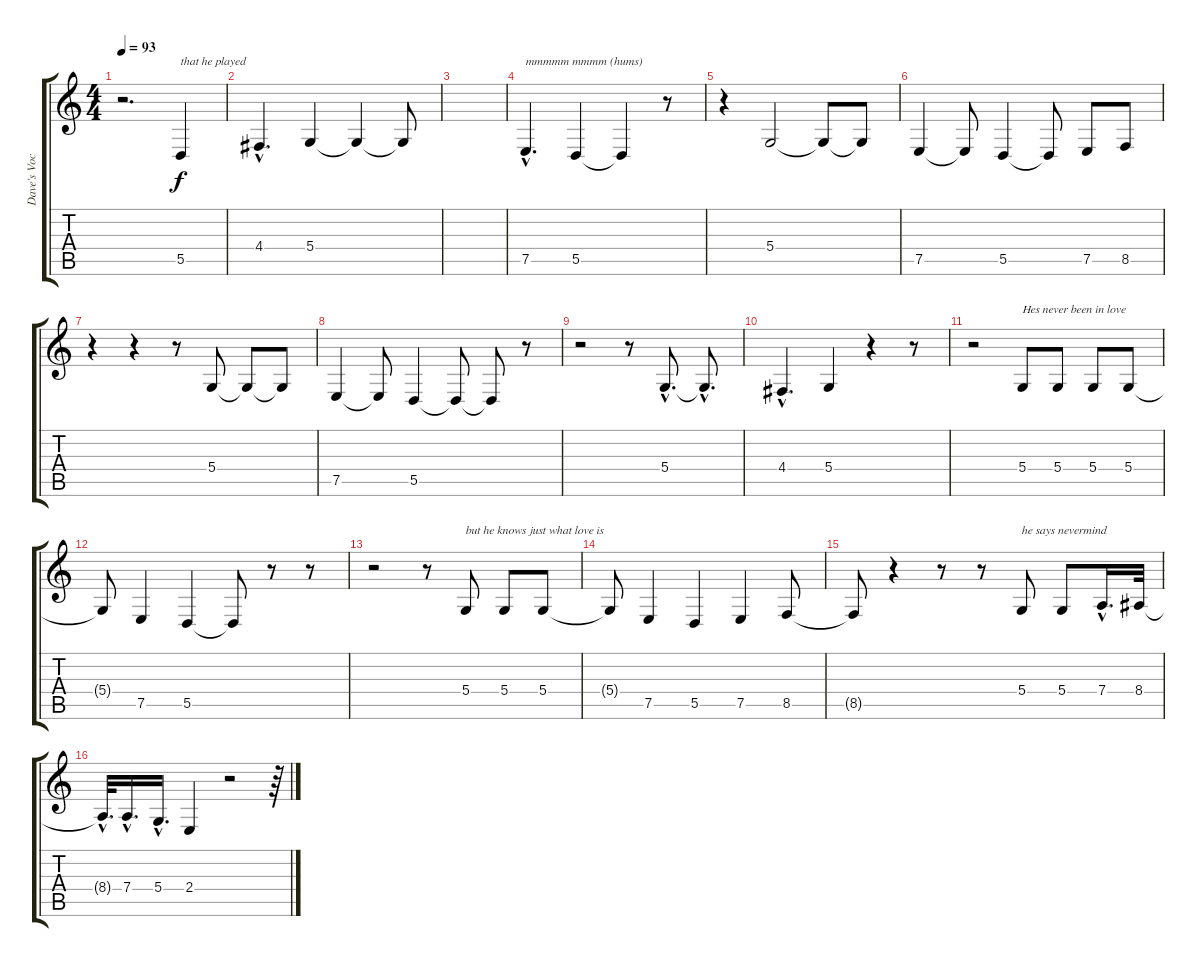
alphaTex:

\track ("Dave's Vocals" "Dave's Voc") {instrument flute}
\staff {score tabs}
\tuning (E4 B3 G3 D3 A2 E2) {hide}
\ts (4 4)
\tempo 93
\clef g2
\ks c
r.2{d dy f} 5.5.4{txt "that he played"} |
4.4{hac}.4{d} 5.4.4 5.4{t}.4 5.4{t}.8 |
|
7.5{hac}.4{d txt "mmmmm mmmm (hums)"} 5.5.4 5.5{t}.4 r.8 |
r.4 5.4.2 5.4{t}.8 5.4{t}.8 |
7.5.4 7.5{t}.8 5.5.4 5.5{t}.8 7.5.8 8.5.8 |
r.4 r.4 r.8 5.4.8 5.4{t}.8 5.4{t}.8 |
7.5.4 7.5{t}.8 5.5.4 5.5{t}.8 5.5{t}.8 r.8 |
r.2 r.8 5.4{hac}.8{d} 5.4{hac t}.8{d} |
4.4{hac}.4{d} 5.4.4 r.4 r.8 |
r.2 5.4.8{txt "Hes never been in love"} 5.4.8 5.4.8 5.4.8 |
5.4{t}.8 7.5.4 5.5.4 5.5{t}.8 r.8 r.8 |
r.2 r.8 5.4.8{txt "but he knows just what love is"} 5.4.8 5.4.8 |
5.4{t}.8 7.5.4 5.5.4 7.5.4 8.5.8 |
8.5{t}.8 r.4 r.8 r.8 5.4.8{txt "he says nevermind"} 5.4.8 7.4{hac}.16{d} 8.4.32 |
8.4{hac t}.32{d} 7.4{hac}.16{d} 5.4{hac}.16{d} 2.4.4 r.2 r.64
